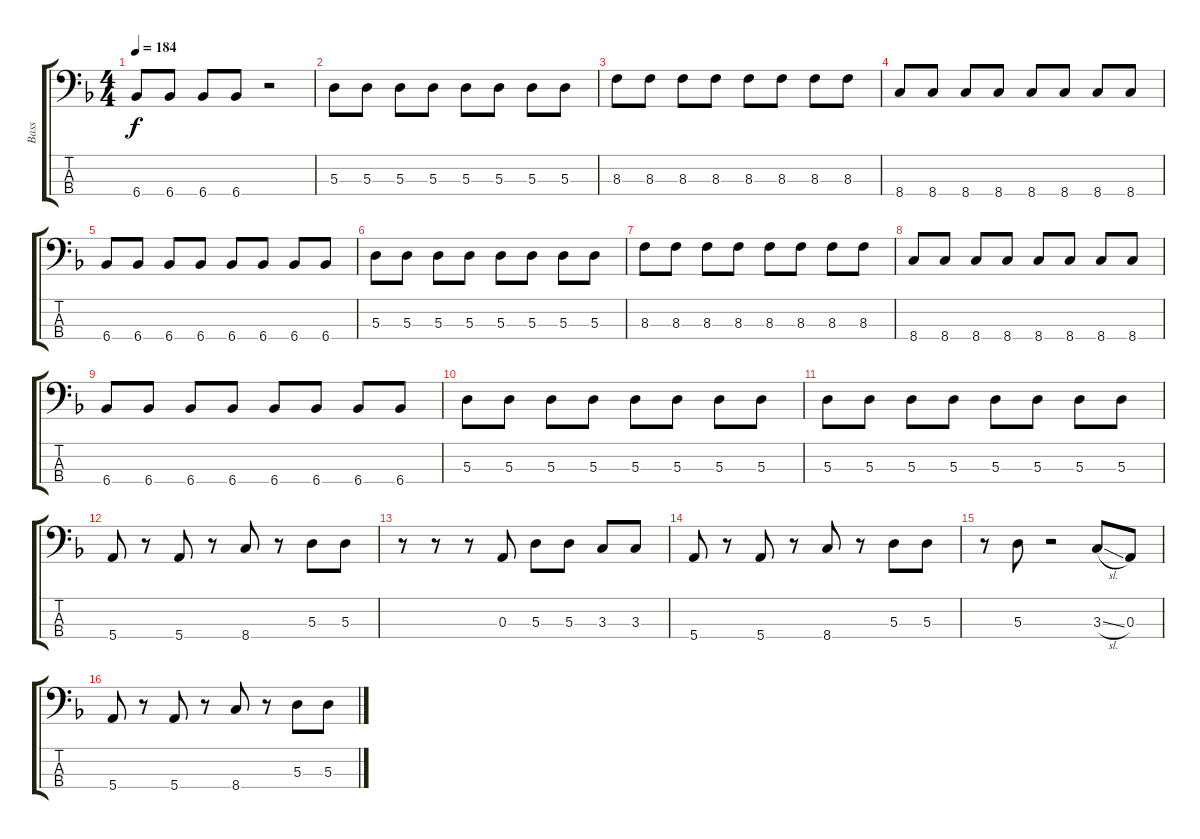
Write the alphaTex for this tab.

\track ("Bass" "Bass") {instrument electricbasspick}
\staff {score tabs}
\tuning (G2 D2 A1 E1) {hide}
\ts (4 4)
\tempo 184
\clef f4
\ks f
6.4.8{dy f} 6.4.8 6.4.8 6.4.8 r.2 |
5.3.8 5.3.8 5.3.8 5.3.8 5.3.8 5.3.8 5.3.8 5.3.8 |
8.3.8 8.3.8 8.3.8 8.3.8 8.3.8 8.3.8 8.3.8 8.3.8 |
8.4.8 8.4.8 8.4.8 8.4.8 8.4.8 8.4.8 8.4.8 8.4.8 |
6.4.8 6.4.8 6.4.8 6.4.8 6.4.8 6.4.8 6.4.8 6.4.8 |
5.3.8 5.3.8 5.3.8 5.3.8 5.3.8 5.3.8 5.3.8 5.3.8 |
8.3.8 8.3.8 8.3.8 8.3.8 8.3.8 8.3.8 8.3.8 8.3.8 |
8.4.8 8.4.8 8.4.8 8.4.8 8.4.8 8.4.8 8.4.8 8.4.8 |
6.4.8 6.4.8 6.4.8 6.4.8 6.4.8 6.4.8 6.4.8 6.4.8 |
5.3.8 5.3.8 5.3.8 5.3.8 5.3.8 5.3.8 5.3.8 5.3.8 |
5.3.8 5.3.8 5.3.8 5.3.8 5.3.8 5.3.8 5.3.8 5.3.8 |
5.4.8 r.8 5.4.8 r.8 8.4.8 r.8 5.3.8 5.3.8 |
r.8 r.8 r.8 0.3.8 5.3.8 5.3.8 3.3.8 3.3.8 |
5.4.8 r.8 5.4.8 r.8 8.4.8 r.8 5.3.8 5.3.8 |
r.8 5.3.8 r.2 3.3{sl}.8 0.3.8 |
5.4.8 r.8 5.4.8 r.8 8.4.8 r.8 5.3.8 5.3.8
